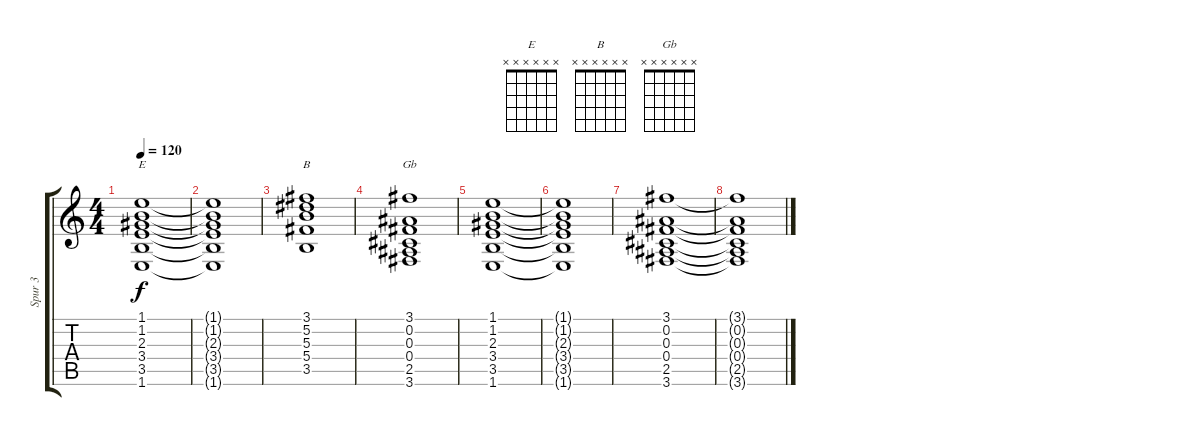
\track ("Spur 3" "Spur 3") {instrument electricguitarclean}
\staff {score tabs}
\tuning (Eb4 Bb3 Gb3 Db3 Ab2 Eb2) {hide}
\chord ("E" x x x x x x) {firstfret 0}
\chord ("B" x x x x x x) {firstfret 0}
\chord ("Gb" x x x x x x) {firstfret 0}
\ts (4 4)
\tempo 120
\clef g2
\ks c
(1.1 1.2 2.3 3.4 3.5 1.6).1{ch "E" dy f} |
(1.1{t} 1.2{t} 2.3{t} 3.4{t} 3.5{t} 1.6{t}).1 |
(3.1 5.2 5.3 5.4 3.5).1{ch "B"} |
(3.1 0.2 0.3 0.4 2.5 3.6).1{ch "Gb"} |
(1.1 1.2 2.3 3.4 3.5 1.6).1 |
(1.1{t} 1.2{t} 2.3{t} 3.4{t} 3.5{t} 1.6{t}).1 |
(3.1 0.2 0.3 0.4 2.5 3.6).1 |
(3.1{t} 0.2{t} 0.3{t} 0.4{t} 2.5{t} 3.6{t}).1
